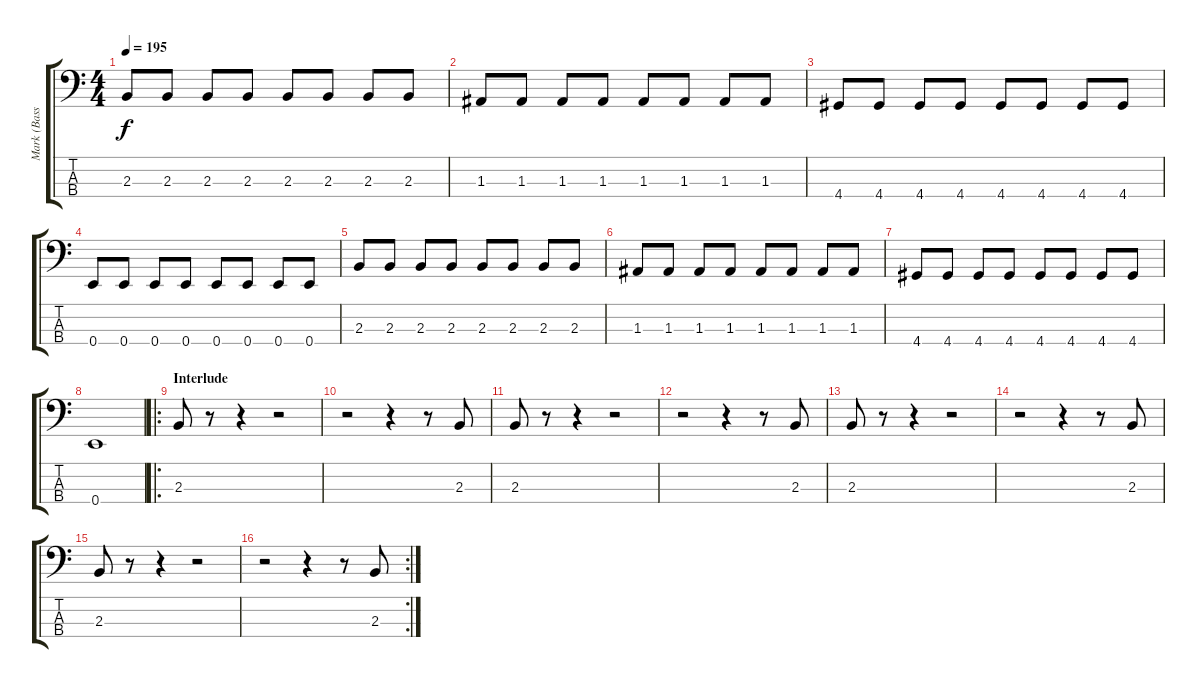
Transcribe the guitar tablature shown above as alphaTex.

\track ("Mark (Bass)" "Mark (Bass") {instrument electricbasspick}
\staff {score tabs}
\tuning (G2 D2 A1 E1) {hide}
\ts (4 4)
\tempo 195
\clef f4
\ks c
2.3.8{dy f} 2.3.8 2.3.8 2.3.8 2.3.8 2.3.8 2.3.8 2.3.8 |
1.3.8 1.3.8 1.3.8 1.3.8 1.3.8 1.3.8 1.3.8 1.3.8 |
4.4.8 4.4.8 4.4.8 4.4.8 4.4.8 4.4.8 4.4.8 4.4.8 |
0.4.8 0.4.8 0.4.8 0.4.8 0.4.8 0.4.8 0.4.8 0.4.8 |
2.3.8 2.3.8 2.3.8 2.3.8 2.3.8 2.3.8 2.3.8 2.3.8 |
1.3.8 1.3.8 1.3.8 1.3.8 1.3.8 1.3.8 1.3.8 1.3.8 |
4.4.8 4.4.8 4.4.8 4.4.8 4.4.8 4.4.8 4.4.8 4.4.8 |
0.4.1 |
\ro
\section ("" "Interlude")
2.3.8 r.8 r.4 r.2 |
r.2 r.4 r.8 2.3.8 |
2.3.8 r.8 r.4 r.2 |
r.2 r.4 r.8 2.3.8 |
2.3.8 r.8 r.4 r.2 |
r.2 r.4 r.8 2.3.8 |
2.3.8 r.8 r.4 r.2 |
\rc 2
r.2 r.4 r.8 2.3.8
